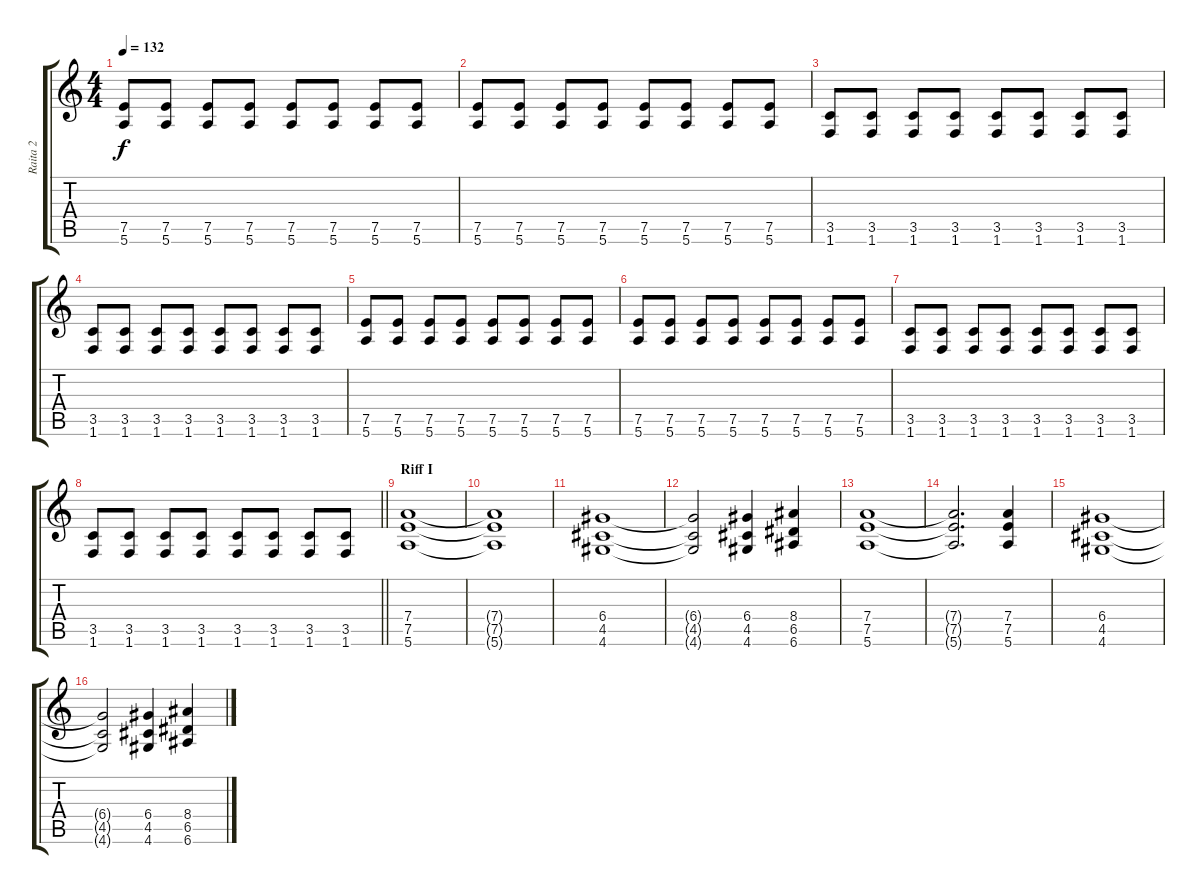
\track ("Raita 2" "Raita 2") {instrument distortionguitar}
\staff {score tabs}
\tuning (E4 B3 G3 D3 A2 E2) {hide}
\ts (4 4)
\tempo 132
\clef g2
\ks c
(7.5 5.6).8{dy f} (7.5 5.6).8 (7.5 5.6).8 (7.5 5.6).8 (7.5 5.6).8 (7.5 5.6).8 (7.5 5.6).8 (7.5 5.6).8 |
(7.5 5.6).8 (7.5 5.6).8 (7.5 5.6).8 (7.5 5.6).8 (7.5 5.6).8 (7.5 5.6).8 (7.5 5.6).8 (7.5 5.6).8 |
(3.5 1.6).8 (3.5 1.6).8 (3.5 1.6).8 (3.5 1.6).8 (3.5 1.6).8 (3.5 1.6).8 (3.5 1.6).8 (3.5 1.6).8 |
(3.5 1.6).8 (3.5 1.6).8 (3.5 1.6).8 (3.5 1.6).8 (3.5 1.6).8 (3.5 1.6).8 (3.5 1.6).8 (3.5 1.6).8 |
(7.5 5.6).8 (7.5 5.6).8 (7.5 5.6).8 (7.5 5.6).8 (7.5 5.6).8 (7.5 5.6).8 (7.5 5.6).8 (7.5 5.6).8 |
(7.5 5.6).8 (7.5 5.6).8 (7.5 5.6).8 (7.5 5.6).8 (7.5 5.6).8 (7.5 5.6).8 (7.5 5.6).8 (7.5 5.6).8 |
(3.5 1.6).8 (3.5 1.6).8 (3.5 1.6).8 (3.5 1.6).8 (3.5 1.6).8 (3.5 1.6).8 (3.5 1.6).8 (3.5 1.6).8 |
\barLineRight lightlight
(3.5 1.6).8 (3.5 1.6).8 (3.5 1.6).8 (3.5 1.6).8 (3.5 1.6).8 (3.5 1.6).8 (3.5 1.6).8 (3.5 1.6).8 |
\section ("" "Riff I")
(7.4 7.5 5.6).1 |
(7.4{t} 7.5{t} 5.6{t}).1 |
(6.4 4.5 4.6).1 |
(6.4{t} 4.5{t} 4.6{t}).2 (6.4 4.5 4.6).4 (8.4 6.5 6.6).4 |
(7.4 7.5 5.6).1 |
(7.4{t} 7.5{t} 5.6{t}).2{d} (7.4 7.5 5.6).4 |
(6.4 4.5 4.6).1 |
(6.4{t} 4.5{t} 4.6{t}).2 (6.4 4.5 4.6).4 (8.4 6.5 6.6).4
